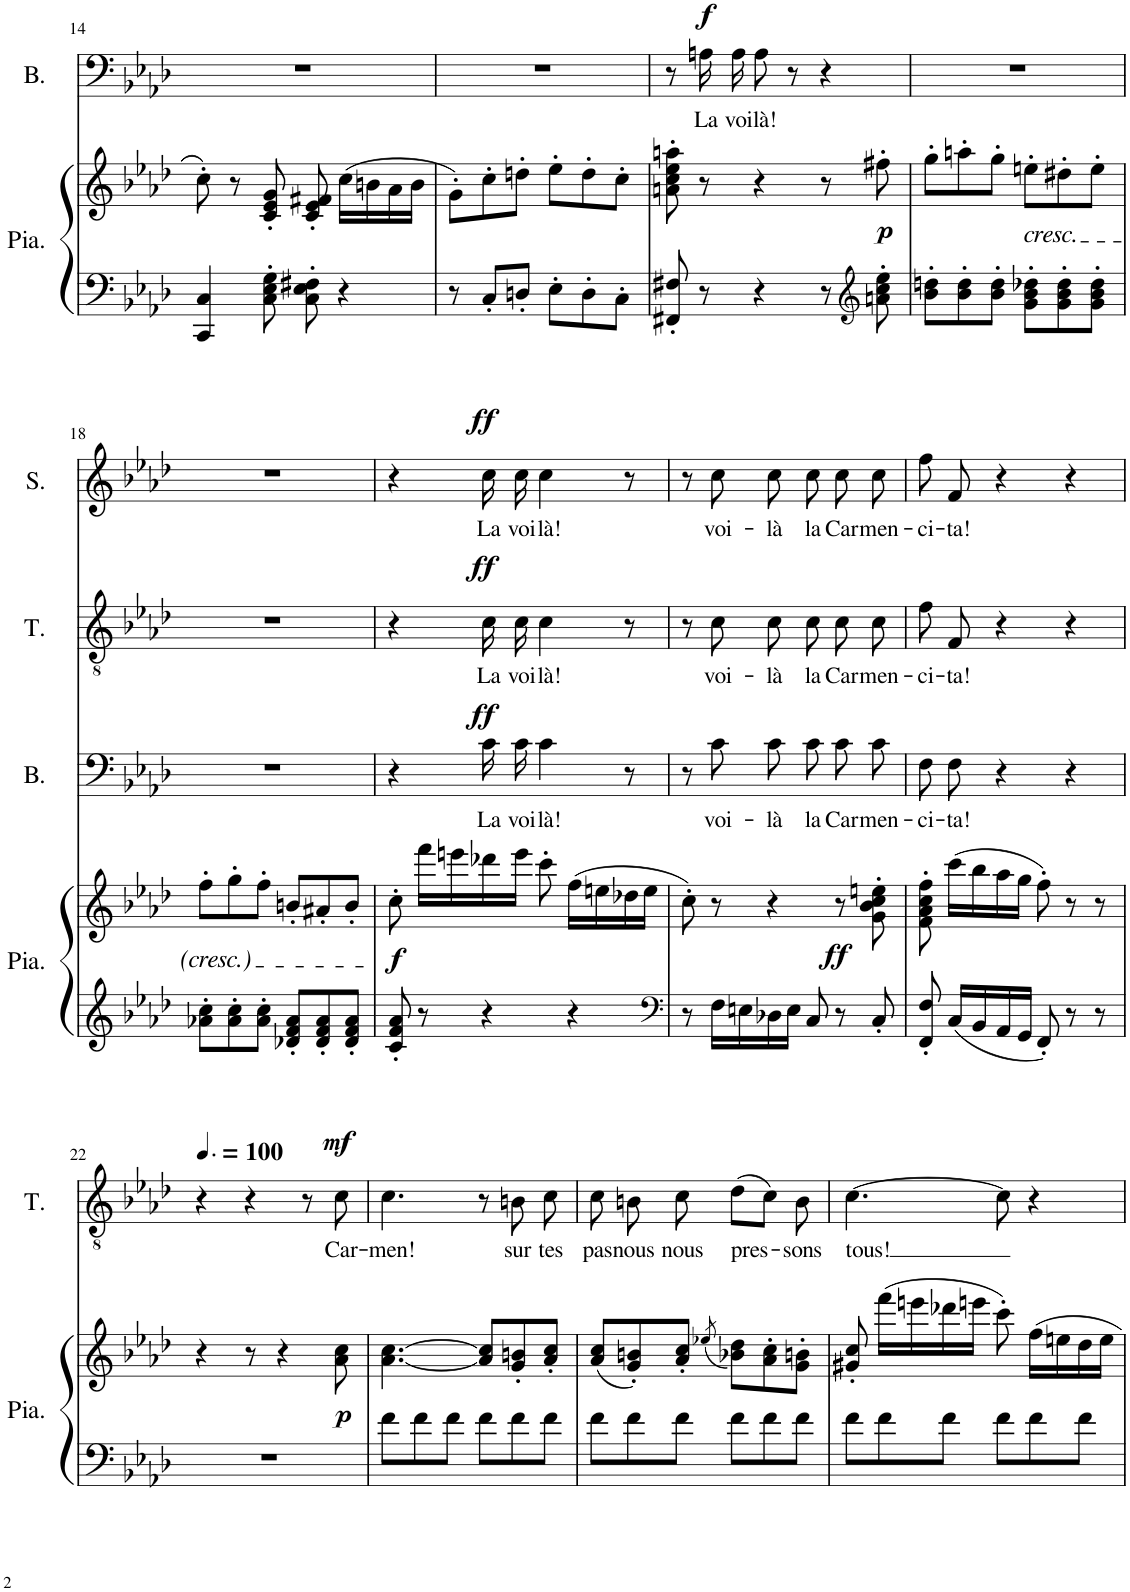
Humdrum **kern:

**kern	**kern	**dynam	**kern	**text	**dynam	**kern	**text	**dynam	**kern	**text	**dynam
*part4	*part4	*part4	*part3	*part3	*part3	*part2	*part2	*part2	*part1	*part1	*part1
*staff5	*staff4	*staff4/5	*staff3	*staff3	*staff3	*staff2	*staff2	*staff2	*staff1	*staff1	*staff1
*I"Piano	*	*	*I"Basse	*	*	*I"Ténor	*	*	*I"Soprano	*	*
*I'Pia.	*	*	*I'B.	*	*	*I'T.	*	*	*I'S.	*	*
!!LO:PB:g=z
*clefF4	*clefG2	*	*clefF4	*	*	*clefGv2	*	*	*clefG2	*	*
*k[b-e-a-d-]	*k[b-e-a-d-]	*	*k[b-e-a-d-]	*	*	*k[b-e-a-d-]	*	*	*k[b-e-a-d-]	*	*
*M3/4	*M3/4	*	*M3/4	*	*	*M3/4	*	*	*M3/4	*	*
=14	=14	=14	=14	=14	=14	=14	=14	=14	=14	=14	=14
4CC/ 4C/	8cc'\	.	2.r	.	.	2.r	.	.	2.r	.	.
.	8r	.	.	.	.	.	.	.	.	.	.
8C\' 8E-\' 8G\'	8c/' 8e-/' 8g/'	.	.	.	.	.	.	.	.	.	.
8C\' 8E-\' 8F#X\'	8c/' 8e-/' 8f#X/'	.	.	.	.	.	.	.	.	.	.
4r	(16cc\LL	.	.	.	.	.	.	.	.	.	.
.	16bn\	.	.	.	.	.	.	.	.	.	.
.	16a-\	.	.	.	.	.	.	.	.	.	.
.	16b\JJ	.	.	.	.	.	.	.	.	.	.
=15	=15	=15	=15	=15	=15	=15	=15	=15	=15	=15	=15
8r	8g'\L)	.	2.r	.	.	2.r	.	.	2.r	.	.
8C'/L	8cc'\	.	.	.	.	.	.	.	.	.	.
8Dn'/J	8ddn'\J	.	.	.	.	.	.	.	.	.	.
8E-'\L	8ee-'\L	.	.	.	.	.	.	.	.	.	.
8D'\	8dd'\	.	.	.	.	.	.	.	.	.	.
8C'\J	8cc'\J	.	.	.	.	.	.	.	.	.	.
=16	=16	=16	=16	=16	=16	=16	=16	=16	=16	=16	=16
8FF#X/' 8F#X/'	8an\' 8cc\' 8ee-\' 8aan\'	.	8r	.	.	2.r	.	.	2.r	.	.
!	!	!	!	!LO:LY:b	!LO:DY:a	!	!	!	!	!	!
8r	8r	.	16An\LL	La	f	.	.	.	.	.	.
!	!	!	!	!LO:LY:b	!	!	!	!	!	!	!
.	.	.	16A\JJ	voi-	.	.	.	.	.	.	.
!	!	!	!	!LO:LY:b	!	!	!	!	!	!	!
4r	4r	.	8A\	-là!	.	.	.	.	.	.	.
.	.	.	8r	.	.	.	.	.	.	.	.
8r	8r	.	4r	.	.	.	.	.	.	.	.
*clefG2	*	*	*	*	*	*	*	*	*	*	*
!	!	!LO:DY:b	!	!	!	!	!	!	!	!	!
8an\' 8cc\' 8ee-\'	8ff#X'\	p	.	.	.	.	.	.	.	.	.
=17	=17	=17	=17	=17	=17	=17	=17	=17	=17	=17	=17
8b-\' 8ddn\'L	8gg'\L	.	2.r	.	.	2.r	.	.	2.r	.	.
8b-\' 8dd\'	8aan'\	.	.	.	.	.	.	.	.	.	.
8b-\' 8dd\'J	8gg'\J	.	.	.	.	.	.	.	.	.	.
!	!LO:TX:b:i:t=cresc.	!	!	!	!	!	!	!	!	!	!
8g\' 8b-\' 8dd-X\'L	8een'\L	.	.	.	.	.	.	.	.	.	.
8g\' 8b-\' 8dd-\'	8dd#X'\	.	.	.	.	.	.	.	.	.	.
8g\' 8b-\' 8dd-\'J	8ee'\J	.	.	.	.	.	.	.	.	.	.
!!LO:LB:g=z
=18	=18	=18	=18	=18	=18	=18	=18	=18	=18	=18	=18
8a-X\' 8cc\'L	8ff'\L	.	2.r	.	.	2.r	.	.	2.r	.	.
8a-\' 8cc\'	8gg'\	.	.	.	.	.	.	.	.	.	.
8a-\' 8cc\'J	8ff'\J	.	.	.	.	.	.	.	.	.	.
8d-X/' 8f/' 8a-/'L	8bn'/L	.	.	.	.	.	.	.	.	.	.
8d-/' 8f/' 8a-/'	8a#X'/	.	.	.	.	.	.	.	.	.	.
8d-/' 8f/' 8a-/'J	8b'/J	.	.	.	.	.	.	.	.	.	.
=19	=19	=19	=19	=19	=19	=19	=19	=19	=19	=19	=19
!	!	!LO:DY:b	!	!	!	!	!	!	!	!	!
8c/' 8f/' 8a-/'	8cc'\	f	4r	.	.	4r	.	.	4r	.	.
8r	16fff\LL	.	.	.	.	.	.	.	.	.	.
.	16eeen\	.	.	.	.	.	.	.	.	.	.
!	!	!	!	!LO:LY:b	!LO:DY:a	!	!LO:LY:b	!LO:DY:a	!	!LO:LY:b	!LO:DY:a
4r	16ddd-X\	.	16c\LL	La	ff	16c\	La	ff	16cc\LL	La	ff
!	!	!	!	!LO:LY:b	!	!	!LO:LY:b	!	!	!LO:LY:b	!
.	16eee\JJ	.	16c\JJ	voi-	.	16c\	voi-	.	16cc\JJ	voi-	.
!	!	!	!	!LO:LY:b	!	!	!LO:LY:b	!	!	!LO:LY:b	!
.	8ccc'\	.	4c\	-là!	.	4c\	-là!	.	4cc\	-là!	.
4r	(16ff\LL	.	.	.	.	.	.	.	.	.	.
.	16een\	.	.	.	.	.	.	.	.	.	.
.	16dd-X\	.	8r	.	.	8r	.	.	8r	.	.
.	16ee\JJ	.	.	.	.	.	.	.	.	.	.
=20	=20	=20	=20	=20	=20	=20	=20	=20	=20	=20	=20
*clefF4	*	*	*	*	*	*	*	*	*	*	*
8r	8cc'\)	.	8r	.	.	8r	.	.	8r	.	.
!	!	!	!	!LO:LY:b	!	!	!LO:LY:b	!	!	!LO:LY:b	!
16F\LL	8r	.	8c\	voi-	.	8c\	voi-	.	8cc\	voi-	.
16En\	.	.	.	.	.	.	.	.	.	.	.
!	!	!	!	!LO:LY:b	!	!	!LO:LY:b	!	!	!LO:LY:b	!
16D-X\	4r	.	8c\L	-là	.	8c\	-là	.	8cc\L	-là	.
16E\JJ	.	.	.	.	.	.	.	.	.	.	.
!	!	!	!	!LO:LY:b	!	!	!LO:LY:b	!	!	!LO:LY:b	!
8C/	.	.	8c\J	la	.	8c\	la	.	8cc\J	la	.
!	!	!LO:DY:a=2	!	!LO:LY:b	!	!	!LO:LY:b	!	!	!LO:LY:b	!
8r	8r	ff	8c\L	Car-	.	8c\	Car-	.	8cc\L	Car-	.
!	!	!	!	!LO:LY:b	!	!	!LO:LY:b	!	!	!LO:LY:b	!
8C'/	8g\' 8b-\' 8cc\' 8een\'	.	8c\J	-men-	.	8c\	-men-	.	8cc\J	-men-	.
=21	=21	=21	=21	=21	=21	=21	=21	=21	=21	=21	=21
!	!	!	!	!LO:LY:b	!	!	!LO:LY:b	!	!	!LO:LY:b	!
8FF/' 8F/'	8f\' 8a-\' 8cc\' 8ff\'	.	8F\L	-ci-	.	8f\	-ci-	.	8ff\L	-ci-	.
!	!	!	!	!LO:LY:b	!	!	!LO:LY:b	!	!	!LO:LY:b	!
16C/LL	(16ccc\LL	.	8F\J	-ta!	.	8F/	-ta!	.	8f\J	-ta!	.
16BB-/	16bb-\	.	.	.	.	.	.	.	.	.	.
16AA-/	16aa-\	.	4r	.	.	4r	.	.	4r	.	.
16GG/JJ	16gg\JJ	.	.	.	.	.	.	.	.	.	.
8FF'/	8ff'\)	.	.	.	.	.	.	.	.	.	.
8r	8r	.	4r	.	.	4r	.	.	4r	.	.
8r	8r	.	.	.	.	.	.	.	.	.	.
!!LO:LB:g=z
=22	=22	=22	=22	=22	=22	=22	=22	=22	=22	=22	=22
2.r	4r	.	2.r	.	.	4r	.	.	2.r	.	.
.	8r	.	.	.	.	4r	.	.	.	.	.
.	4r	.	.	.	.	.	.	.	.	.	.
.	.	.	.	.	.	8r	.	.	.	.	.
!	!	!LO:DY:b	!	!	!	!	!LO:LY:b	!LO:DY:a	!	!	!
.	8a-\ 8cc\	p	.	.	.	8c\	Car-	mf	.	.	.
=23	=23	=23	=23	=23	=23	=23	=23	=23	=23	=23	=23
!	!	!	!	!	!	!	!LO:LY:b	!	!	!	!
8f\L	[4.a-\ [4.cc\	.	2.r	.	.	4.c\	-men!	.	2.r	.	.
8f\	.	.	.	.	.	.	.	.	.	.	.
8f\J	.	.	.	.	.	.	.	.	.	.	.
8f\L	8a-/] 8cc/]L	.	.	.	.	8r	.	.	.	.	.
!	!	!	!	!	!	!	!LO:LY:b	!	!	!	!
8f\	8g/' 8bn/'	.	.	.	.	8Bn\	sur	.	.	.	.
!	!	!	!	!	!	!	!LO:LY:b	!	!	!	!
8f\J	8a-/' 8cc/'J	.	.	.	.	8c\	tes	.	.	.	.
=24	=24	=24	=24	=24	=24	=24	=24	=24	=24	=24	=24
!	!	!	!	!	!	!	!LO:LY:b	!	!	!	!
8f\L	(8a-/ 8cc/L	.	2.r	.	.	8c\	pas	.	2.r	.	.
!	!	!	!	!	!	!	!LO:LY:b	!	!	!	!
8f\	8g/' 8bn/')	.	.	.	.	8Bn\	nous	.	.	.	.
!	!	!	!	!	!	!	!LO:LY:b	!	!	!	!
8f\J	8a-/' 8cc/'J	.	.	.	.	8c\	nous	.	.	.	.
.	(8qee-X/	.	.	.	.	.	.	.	.	.	.
!	!	!	!	!	!	!	!LO:LY:b	!	!	!	!
8f\L	8b-X\ 8dd-\L)	.	.	.	.	(8d-\L	pres-	.	.	.	.
8f\	8a-\' 8cc\'	.	.	.	.	8c\J)	.	.	.	.	.
!	!	!	!	!	!	!	!LO:LY:b	!	!	!	!
8f\J	8g\' 8bn\'J	.	.	.	.	8B\	-sons	.	.	.	.
=25	=25	=25	=25	=25	=25	=25	=25	=25	=25	=25	=25
!	!	!	!	!	!	!	!LO:LY:b	!	!	!	!
8f\L	8g#X/' 8cc/'	.	2.r	.	.	[4.c\	tous!	.	2.r	.	.
8f\	(16fff\LL	.	.	.	.	.	.	.	.	.	.
.	16eeen\	.	.	.	.	.	.	.	.	.	.
8f\J	16ddd-X\	.	.	.	.	.	.	.	.	.	.
.	16eeen\JJ	.	.	.	.	.	.	.	.	.	.
8f\L	8ccc'\)	.	.	.	.	8c\]	.	.	.	.	.
8f\	16ff\LL	.	.	.	.	4r	.	.	.	.	.
.	16een\	.	.	.	.	.	.	.	.	.	.
8f\J	16dd-\	.	.	.	.	.	.	.	.	.	.
.	16ee\JJ	.	.	.	.	.	.	.	.	.	.
=	=	=	=	=	=	=	=	=	=	=	=
*-	*-	*-	*-	*-	*-	*-	*-	*-	*-	*-	*-
